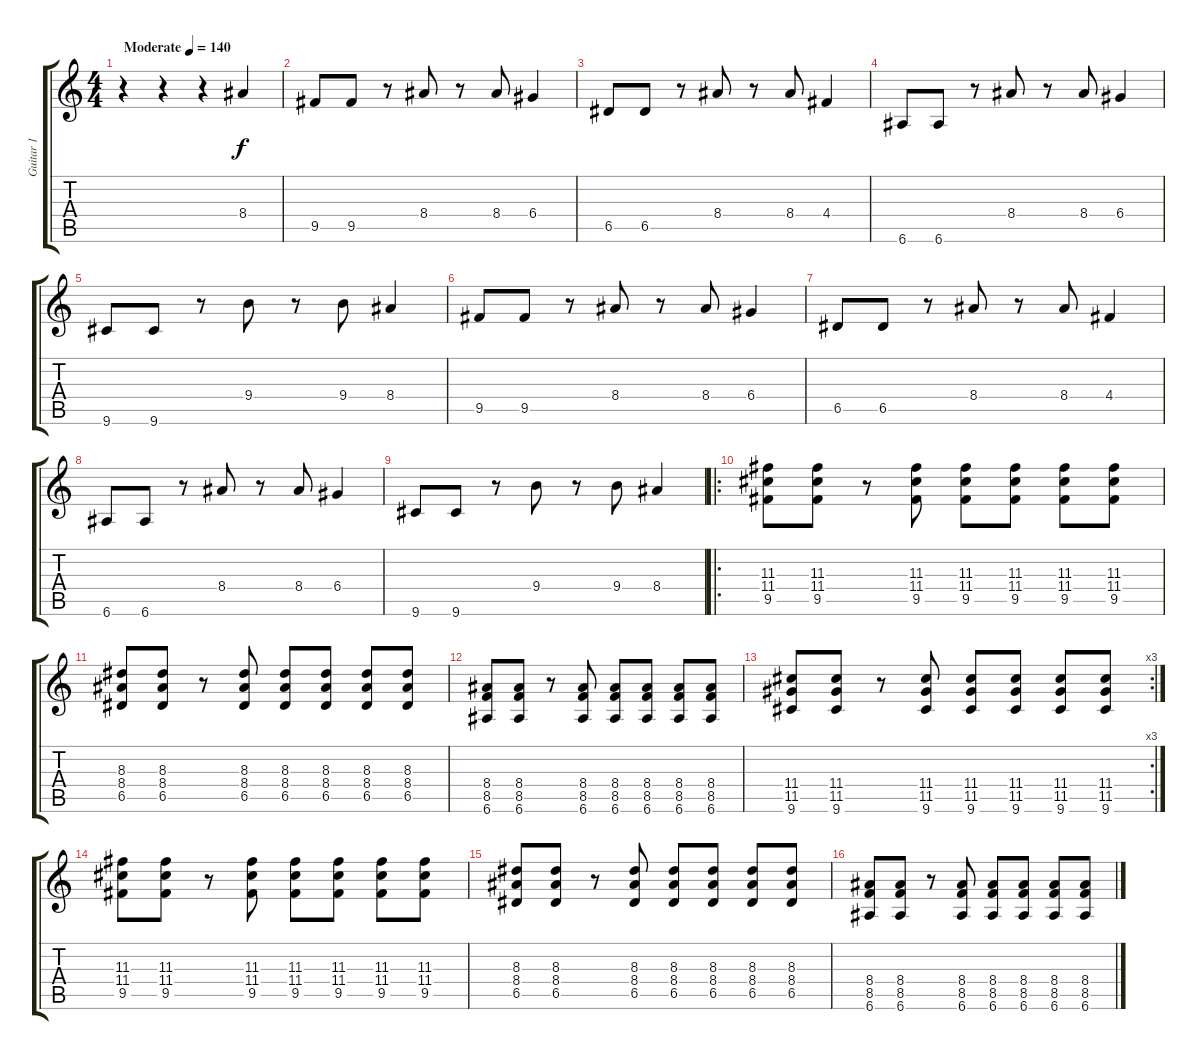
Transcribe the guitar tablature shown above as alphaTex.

\track ("Guitar 1" "Guitar 1") {instrument electricguitarclean}
\staff {score tabs}
\tuning (E4 B3 G3 D3 A2 E2) {hide}
\ts (4 4)
\tempo (140 "Moderate")
\clef g2
\ks c
r.4{dy f instrument electricguitarclean} r.4 r.4 8.4.4 |
9.5.8 9.5.8 r.8 8.4.8 r.8 8.4.8 6.4.4 |
6.5.8 6.5.8 r.8 8.4.8 r.8 8.4.8 4.4.4 |
6.6.8 6.6.8 r.8 8.4.8 r.8 8.4.8 6.4.4 |
9.6.8 9.6.8 r.8 9.4.8 r.8 9.4.8 8.4.4 |
9.5.8 9.5.8 r.8 8.4.8 r.8 8.4.8 6.4.4 |
6.5.8 6.5.8 r.8 8.4.8 r.8 8.4.8 4.4.4 |
6.6.8 6.6.8 r.8 8.4.8 r.8 8.4.8 6.4.4 |
9.6.8 9.6.8 r.8 9.4.8 r.8 9.4.8 8.4.4 |
\ro
(11.3 11.4 9.5).8 (11.3 11.4 9.5).8 r.8 (11.3 11.4 9.5).8 (11.3 11.4 9.5).8 (11.3 11.4 9.5).8 (11.3 11.4 9.5).8 (11.3 11.4 9.5).8 |
(8.3 8.4 6.5).8 (8.3 8.4 6.5).8 r.8 (8.3 8.4 6.5).8 (8.3 8.4 6.5).8 (8.3 8.4 6.5).8 (8.3 8.4 6.5).8 (8.3 8.4 6.5).8 |
(8.4 8.5 6.6).8 (8.4 8.5 6.6).8 r.8 (8.4 8.5 6.6).8 (8.4 8.5 6.6).8 (8.4 8.5 6.6).8 (8.4 8.5 6.6).8 (8.4 8.5 6.6).8 |
\rc 3
(11.4 11.5 9.6).8 (11.4 11.5 9.6).8 r.8 (11.4 11.5 9.6).8 (11.4 11.5 9.6).8 (11.4 11.5 9.6).8 (11.4 11.5 9.6).8 (11.4 11.5 9.6).8 |
(11.3 11.4 9.5).8 (11.3 11.4 9.5).8 r.8 (11.3 11.4 9.5).8 (11.3 11.4 9.5).8 (11.3 11.4 9.5).8 (11.3 11.4 9.5).8 (11.3 11.4 9.5).8 |
(8.3 8.4 6.5).8 (8.3 8.4 6.5).8 r.8 (8.3 8.4 6.5).8 (8.3 8.4 6.5).8 (8.3 8.4 6.5).8 (8.3 8.4 6.5).8 (8.3 8.4 6.5).8 |
(8.4 8.5 6.6).8 (8.4 8.5 6.6).8 r.8 (8.4 8.5 6.6).8 (8.4 8.5 6.6).8 (8.4 8.5 6.6).8 (8.4 8.5 6.6).8 (8.4 8.5 6.6).8
